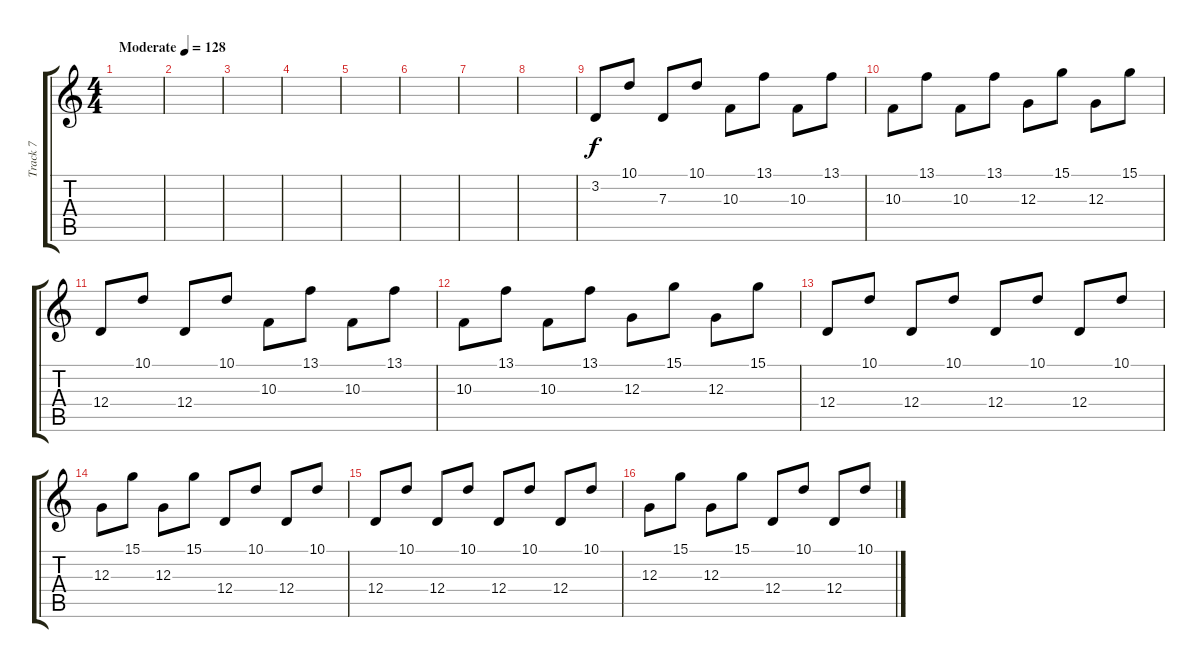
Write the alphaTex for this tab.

\track ("Track 7" "Track 7") {instrument xylophone}
\staff {score tabs}
\tuning (E4 B3 G3 D3 A2 E2) {hide}
\ts (4 4)
\tempo (128 "Moderate")
\clef g2
\ks c
|
|
|
|
|
|
|
|
3.2.8 10.1.8 7.3.8 10.1.8 10.3.8 13.1.8 10.3.8 13.1.8 |
10.3.8 13.1.8 10.3.8 13.1.8 12.3.8 15.1.8 12.3.8 15.1.8 |
12.4.8 10.1.8 12.4.8 10.1.8 10.3.8 13.1.8 10.3.8 13.1.8 |
10.3.8 13.1.8 10.3.8 13.1.8 12.3.8 15.1.8 12.3.8 15.1.8 |
12.4.8 10.1.8 12.4.8 10.1.8 12.4.8 10.1.8 12.4.8 10.1.8 |
12.3.8 15.1.8 12.3.8 15.1.8 12.4.8 10.1.8 12.4.8 10.1.8 |
12.4.8 10.1.8 12.4.8 10.1.8 12.4.8 10.1.8 12.4.8 10.1.8 |
12.3.8 15.1.8 12.3.8 15.1.8 12.4.8 10.1.8 12.4.8 10.1.8
